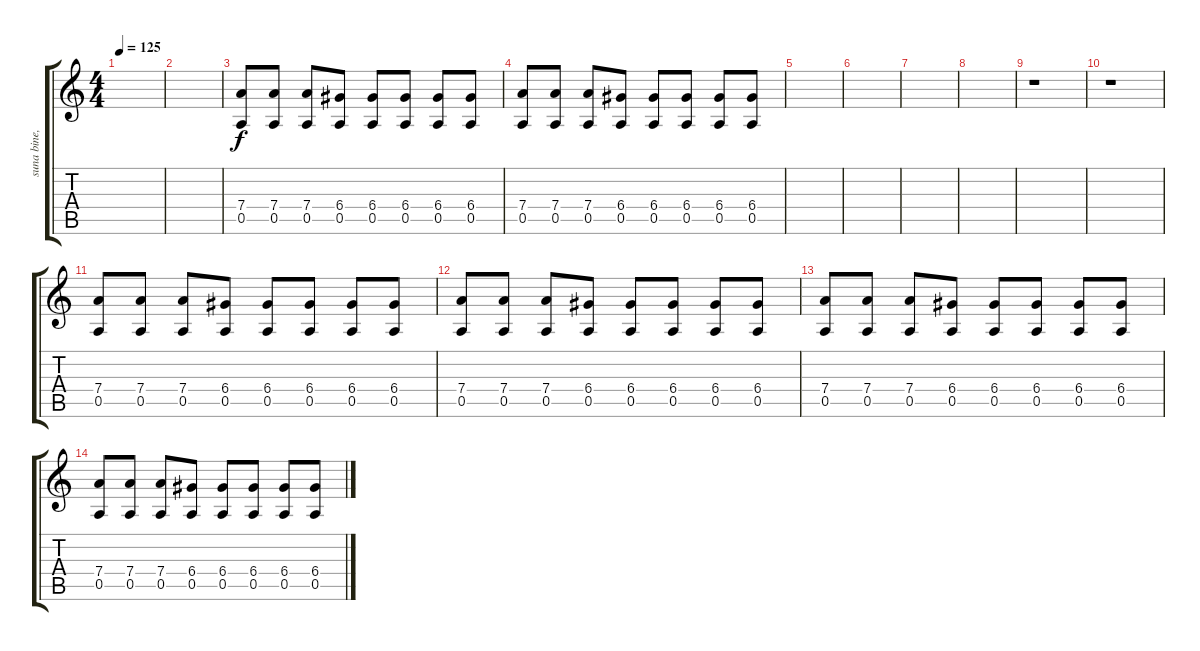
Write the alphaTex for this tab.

\track ("suna bine, cred:D" "suna bine,") {instrument overdrivenguitar}
\staff {score tabs}
\tuning (E4 B3 G3 D3 A2 E2) {hide}
\ts (4 4)
\tempo 125
\clef g2
\ks c
|
|
(7.4 0.5).8 (7.4 0.5).8 (7.4 0.5).8 (6.4 0.5).8 (6.4 0.5).8 (6.4 0.5).8 (6.4 0.5).8 (6.4 0.5).8 |
(7.4 0.5).8 (7.4 0.5).8 (7.4 0.5).8 (6.4 0.5).8 (6.4 0.5).8 (6.4 0.5).8 (6.4 0.5).8 (6.4 0.5).8 |
|
|
|
|
r.1 |
r.1 |
(7.4 0.5).8 (7.4 0.5).8 (7.4 0.5).8 (6.4 0.5).8 (6.4 0.5).8 (6.4 0.5).8 (6.4 0.5).8 (6.4 0.5).8 |
(7.4 0.5).8 (7.4 0.5).8 (7.4 0.5).8 (6.4 0.5).8 (6.4 0.5).8 (6.4 0.5).8 (6.4 0.5).8 (6.4 0.5).8 |
(7.4 0.5).8{volume 6} (7.4 0.5).8 (7.4 0.5).8 (6.4 0.5).8 (6.4 0.5).8 (6.4 0.5).8 (6.4 0.5).8 (6.4 0.5).8 |
(7.4 0.5).8 (7.4 0.5).8 (7.4 0.5).8 (6.4 0.5).8 (6.4 0.5).8 (6.4 0.5).8 (6.4 0.5).8 (6.4 0.5).8
